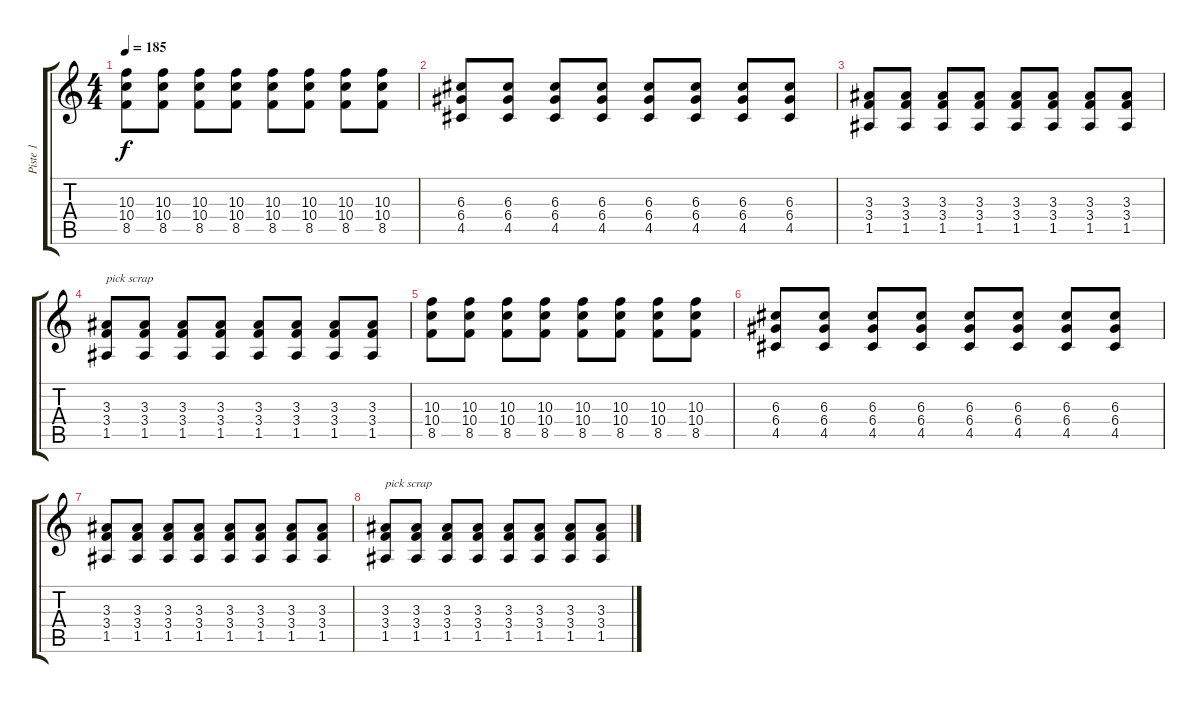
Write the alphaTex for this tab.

\track ("Piste 1" "Piste 1") {instrument distortionguitar}
\staff {score tabs}
\tuning (E4 B3 G3 D3 A2 E2) {hide}
\ts (4 4)
\tempo 185
\clef g2
\ks c
(10.3 10.4 8.5).8{dy f volume 6} (10.3 10.4 8.5).8 (10.3 10.4 8.5).8 (10.3 10.4 8.5).8 (10.3 10.4 8.5).8 (10.3 10.4 8.5).8 (10.3 10.4 8.5).8 (10.3 10.4 8.5).8 |
(6.3 6.4 4.5).8 (6.3 6.4 4.5).8 (6.3 6.4 4.5).8 (6.3 6.4 4.5).8 (6.3 6.4 4.5).8 (6.3 6.4 4.5).8 (6.3 6.4 4.5).8 (6.3 6.4 4.5).8 |
(3.3 3.4 1.5).8 (3.3 3.4 1.5).8 (3.3 3.4 1.5).8 (3.3 3.4 1.5).8 (3.3 3.4 1.5).8 (3.3 3.4 1.5).8 (3.3 3.4 1.5).8 (3.3 3.4 1.5).8 |
(3.3 3.4 1.5).8{txt "pick scrap"} (3.3 3.4 1.5).8 (3.3 3.4 1.5).8 (3.3 3.4 1.5).8 (3.3 3.4 1.5).8 (3.3 3.4 1.5).8 (3.3 3.4 1.5).8 (3.3 3.4 1.5).8 |
(10.3 10.4 8.5).8{volume 0} (10.3 10.4 8.5).8 (10.3 10.4 8.5).8 (10.3 10.4 8.5).8 (10.3 10.4 8.5).8 (10.3 10.4 8.5).8 (10.3 10.4 8.5).8 (10.3 10.4 8.5).8 |
(6.3 6.4 4.5).8 (6.3 6.4 4.5).8 (6.3 6.4 4.5).8 (6.3 6.4 4.5).8 (6.3 6.4 4.5).8 (6.3 6.4 4.5).8 (6.3 6.4 4.5).8 (6.3 6.4 4.5).8 |
(3.3 3.4 1.5).8 (3.3 3.4 1.5).8 (3.3 3.4 1.5).8 (3.3 3.4 1.5).8 (3.3 3.4 1.5).8 (3.3 3.4 1.5).8 (3.3 3.4 1.5).8 (3.3 3.4 1.5).8 |
(3.3 3.4 1.5).8{txt "pick scrap"} (3.3 3.4 1.5).8 (3.3 3.4 1.5).8 (3.3 3.4 1.5).8 (3.3 3.4 1.5).8 (3.3 3.4 1.5).8 (3.3 3.4 1.5).8 (3.3 3.4 1.5).8
